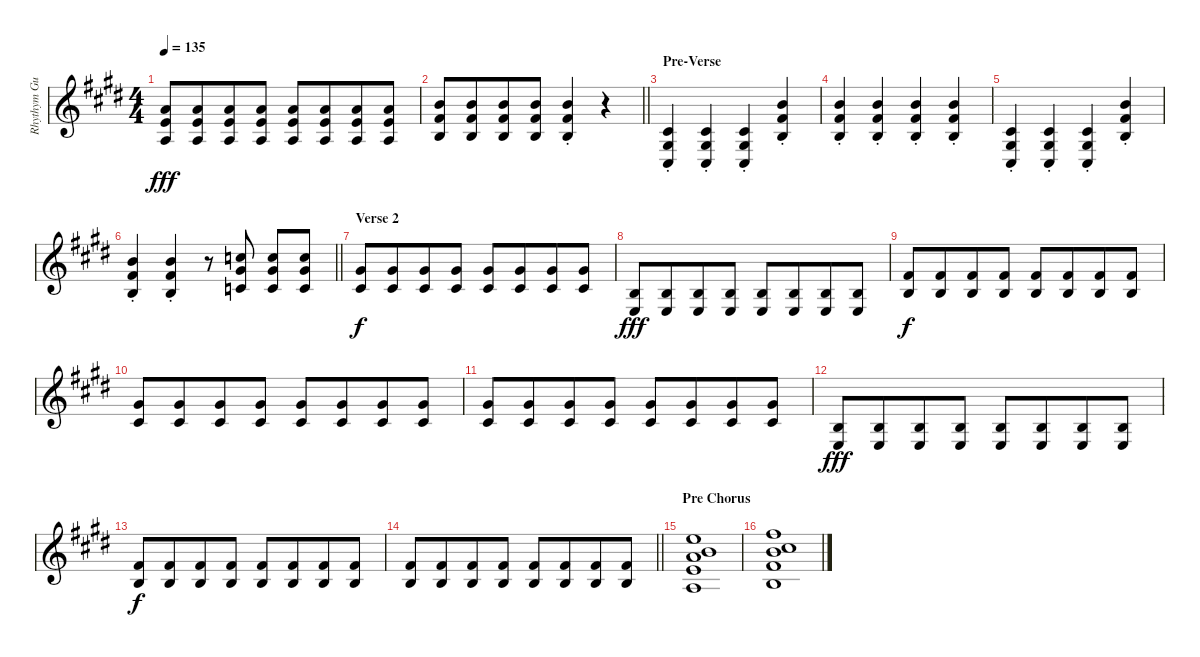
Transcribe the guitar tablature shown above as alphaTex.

\track ("Rhythym Guitar (R)" "Rhythym Gu") {instrument distortionguitar}
\staff {score}
\tuning (Eb4 Bb3 Gb3 Db3 Ab2 Db2) {hide}
\ts (4 4)
\tempo 135
\clef g2
\ks c#minor
(3.3 3.4 1.5).8{dy fff} (3.3 3.4 1.5).8{beam merge} (3.3 3.4 1.5).8 (3.3 3.4 1.5).8 (3.3 3.4 1.5).8 (3.3 3.4 1.5).8{beam merge} (3.3 3.4 1.5).8 (3.3 3.4 1.5).8 |
\barLineRight lightlight
(5.3 5.4 3.5).8 (5.3 5.4 3.5).8{beam merge} (5.3 5.4 3.5).8 (5.3 5.4 3.5).8 (5.3{st} 5.4{st} 3.5{st}).4 r.4 |
\section ("" "Pre-Verse")
(0.4{st} 0.5{st} 0.6{st}).4 (0.4{st} 0.5{st} 0.6{st}).4 (0.4{st} 0.5{st} 0.6{st}).4 (10.4{st} 10.5{st} 10.6{st}).4 |
(10.4{st} 10.5{st} 10.6{st}).4 (10.4{st} 10.5{st} 10.6{st}).4 (10.4{st} 10.5{st} 10.6{st}).4 (10.4{st} 10.5{st} 10.6{st}).4 |
(0.4{st} 0.5{st} 0.6{st}).4 (0.4{st} 0.5{st} 0.6{st}).4 (0.4{st} 0.5{st} 0.6{st}).4 (10.4{st} 10.5{st} 10.6{st}).4 |
\barLineRight lightlight
(10.4{st} 10.5{st} 10.6{st}).4 (10.4{st} 10.5{st} 10.6{st}).4 r.8 (6.3 7.4 4.5).8{instrument distortionguitar} (6.3 7.4 4.5).8 (6.3 7.4 4.5).8 |
\section ("" "Verse 2")
(7.4{pm} 5.5{pm}).8{dy f volume 13 instrument electricguitarclean} (7.4{pm} 5.5{pm}).8{beam merge} (7.4{pm} 5.5{pm}).8 (7.4{pm} 5.5{pm}).8 (7.4{pm} 5.5{pm}).8 (7.4{pm} 5.5{pm}).8{beam merge} (7.4{pm} 5.5{pm}).8 (7.4{pm} 5.5{pm}).8 |
(3.5{pm} 3.6{pm}).8{dy fff} (3.5{pm} 3.6{pm}).8{beam merge} (3.5{pm} 3.6{pm}).8 (3.5{pm} 3.6{pm}).8 (3.5{pm} 3.6{pm}).8 (3.5{pm} 3.6{pm}).8{beam merge} (3.5{pm} 3.6{pm}).8 (3.5{pm} 3.6{pm}).8 |
(5.4{pm} 3.5{pm}).8{dy f} (5.4{pm} 3.5{pm}).8{beam merge} (5.4{pm} 3.5{pm}).8 (5.4{pm} 3.5{pm}).8 (5.4{pm} 3.5{pm}).8 (5.4{pm} 3.5{pm}).8{beam merge} (5.4{pm} 3.5{pm}).8 (5.4{pm} 3.5{pm}).8 |
(7.4{pm} 5.5{pm}).8 (7.4{pm} 5.5{pm}).8{beam merge} (7.4{pm} 5.5{pm}).8 (7.4{pm} 5.5{pm}).8 (7.4{pm} 5.5{pm}).8 (7.4{pm} 5.5{pm}).8{beam merge} (7.4{pm} 5.5{pm}).8 (7.4{pm} 5.5{pm}).8 |
(7.4{pm} 5.5{pm}).8 (7.4{pm} 5.5{pm}).8{beam merge} (7.4{pm} 5.5{pm}).8 (7.4{pm} 5.5{pm}).8 (7.4{pm} 5.5{pm}).8 (7.4{pm} 5.5{pm}).8{beam merge} (7.4{pm} 5.5{pm}).8 (7.4{pm} 5.5{pm}).8 |
(3.5{pm} 3.6{pm}).8{dy fff} (3.5{pm} 3.6{pm}).8{beam merge} (3.5{pm} 3.6{pm}).8 (3.5{pm} 3.6{pm}).8 (3.5{pm} 3.6{pm}).8 (3.5{pm} 3.6{pm}).8{beam merge} (3.5{pm} 3.6{pm}).8 (3.5{pm} 3.6{pm}).8 |
(5.4{pm} 3.5{pm}).8{dy f} (5.4{pm} 3.5{pm}).8{beam merge} (5.4{pm} 3.5{pm}).8 (5.4{pm} 3.5{pm}).8 (5.4{pm} 3.5{pm}).8 (5.4{pm} 3.5{pm}).8{beam merge} (5.4{pm} 3.5{pm}).8 (5.4{pm} 3.5{pm}).8 |
\barLineRight lightlight
(5.4{pm} 3.5{pm}).8 (5.4{pm} 3.5{pm}).8{beam merge} (5.4{pm} 3.5{pm}).8 (5.4{pm} 3.5{pm}).8 (5.4{pm} 3.5{pm}).8 (5.4{pm} 3.5{pm}).8{beam merge} (5.4{pm} 3.5{pm}).8 (5.4{pm} 3.5{pm}).8 |
\section ("" "Pre Chorus")
(1.1 1.2 3.3 3.4 1.5).1{bd 120 volume 13 instrument electricguitarclean} |
(3.1 3.2 5.3 5.4 3.5).1{bd 120}
